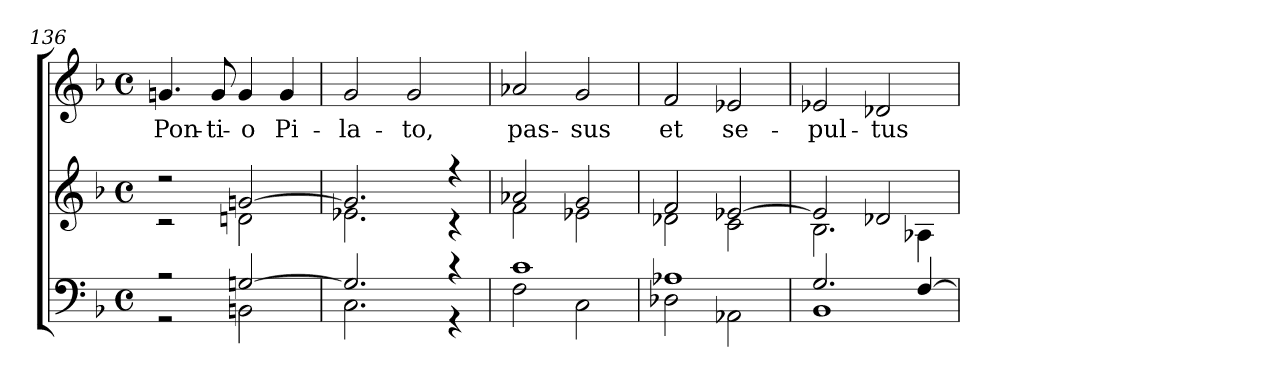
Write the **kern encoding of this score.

**kern	**kern	**kern	**text
*part2	*part2	*part1	*part1
*staff3	*staff2	*staff1	*staff1
!!LO:LB:g=z
*clefF4	*clefG2	*clefG2	*
*k[b-]	*k[b-]	*k[b-]	*
*F:	*F:	*F:	*
*M4/4	*M4/4	*M4/4	*
*met(c)	*met(c)	*met(c)	*
=136	=136	=136	=136
*^	*^	*	*
!	!	!	!	!	!LO:LY:b
2r	2r	2r	2r	4.gn/	Pon-
!	!	!	!	!	!LO:LY:b
.	.	.	.	8g/	-ti-
!	!	!	!	!	!LO:LY:b
[>2Gn/	2BBn\	[>2gn/	2dn\	4g/	-o
!	!	!	!	!	!LO:LY:b
.	.	.	.	4g/	Pi-
=137	=137	=137	=137	=137	=137
!	!	!	!	!	!LO:LY:b
2.G/]	2.C\	2.g/]	2.e-X\	2g/	-la-
!	!	!	!	!	!LO:LY:b
.	.	.	.	2g/	-to,
4r	4r	4r	4r	.	.
=138	=138	=138	=138	=138	=138
!	!	!	!	!	!LO:LY:b
1c	2F\	2a-X/	2f\	2a-X/	pas-
!	!	!	!	!	!LO:LY:b
.	2C\	2g/	2e-X\	2g/	-sus
=139	=139	=139	=139	=139	=139
!	!	!	!	!	!LO:LY:b
1A-X	2D-X\	2f/	2d-X\	2f/	et
!	!	!	!	!	!LO:LY:b
.	2AA-X\	[>2e-X/	2c\	2e-X/	se-
=140	=140	=140	=140	=140	=140
!	!	!	!	!	!LO:LY:b
2.G/	1BB-	2e-/]	2.B-\	2e-X/	-pul-
!	!	!	!	!	!LO:LY:b
.	.	2d-X/	.	2d-X/	-tus
[>4F/	.	.	4A-X\	.	.
*v	*v	*	*	*	*
*	*v	*v	*	*
=	=	=	=
*-	*-	*-	*-
